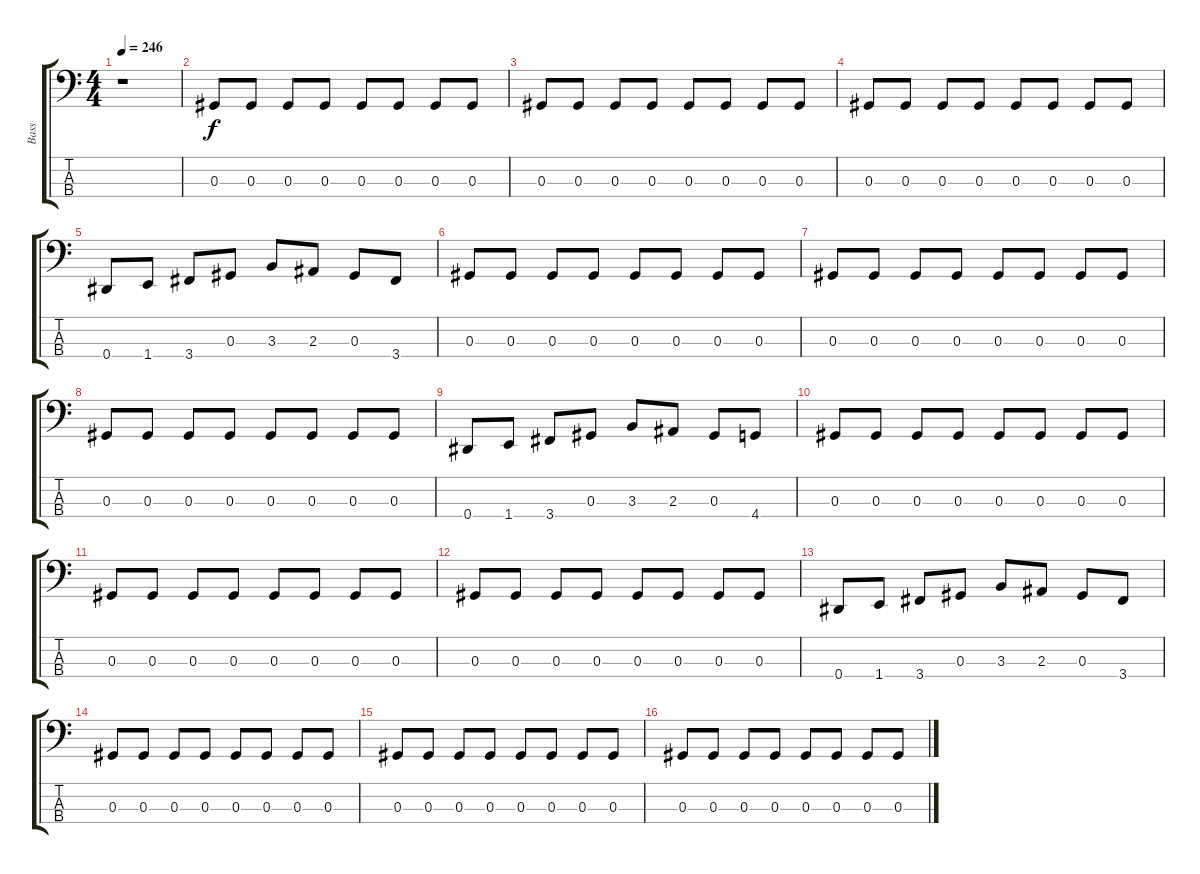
\track ("Bass" "Bass") {instrument electricbassfinger}
\staff {score tabs}
\tuning (Gb2 Db2 Ab1 Eb1) {hide}
\ts (4 4)
\tempo 246
\clef f4
\ks c
r.1{dy f} |
0.3.8 0.3.8 0.3.8 0.3.8 0.3.8 0.3.8 0.3.8 0.3.8 |
0.3.8 0.3.8 0.3.8 0.3.8 0.3.8 0.3.8 0.3.8 0.3.8 |
0.3.8 0.3.8 0.3.8 0.3.8 0.3.8 0.3.8 0.3.8 0.3.8 |
0.4.8 1.4.8 3.4.8 0.3.8 3.3.8 2.3.8 0.3.8 3.4.8 |
0.3.8 0.3.8 0.3.8 0.3.8 0.3.8 0.3.8 0.3.8 0.3.8 |
0.3.8 0.3.8 0.3.8 0.3.8 0.3.8 0.3.8 0.3.8 0.3.8 |
0.3.8 0.3.8 0.3.8 0.3.8 0.3.8 0.3.8 0.3.8 0.3.8 |
0.4.8 1.4.8 3.4.8 0.3.8 3.3.8 2.3.8 0.3.8 4.4.8 |
0.3.8 0.3.8 0.3.8 0.3.8 0.3.8 0.3.8 0.3.8 0.3.8 |
0.3.8 0.3.8 0.3.8 0.3.8 0.3.8 0.3.8 0.3.8 0.3.8 |
0.3.8 0.3.8 0.3.8 0.3.8 0.3.8 0.3.8 0.3.8 0.3.8 |
0.4.8 1.4.8 3.4.8 0.3.8 3.3.8 2.3.8 0.3.8 3.4.8 |
0.3.8 0.3.8 0.3.8 0.3.8 0.3.8 0.3.8 0.3.8 0.3.8 |
0.3.8 0.3.8 0.3.8 0.3.8 0.3.8 0.3.8 0.3.8 0.3.8 |
0.3.8 0.3.8 0.3.8 0.3.8 0.3.8 0.3.8 0.3.8 0.3.8
